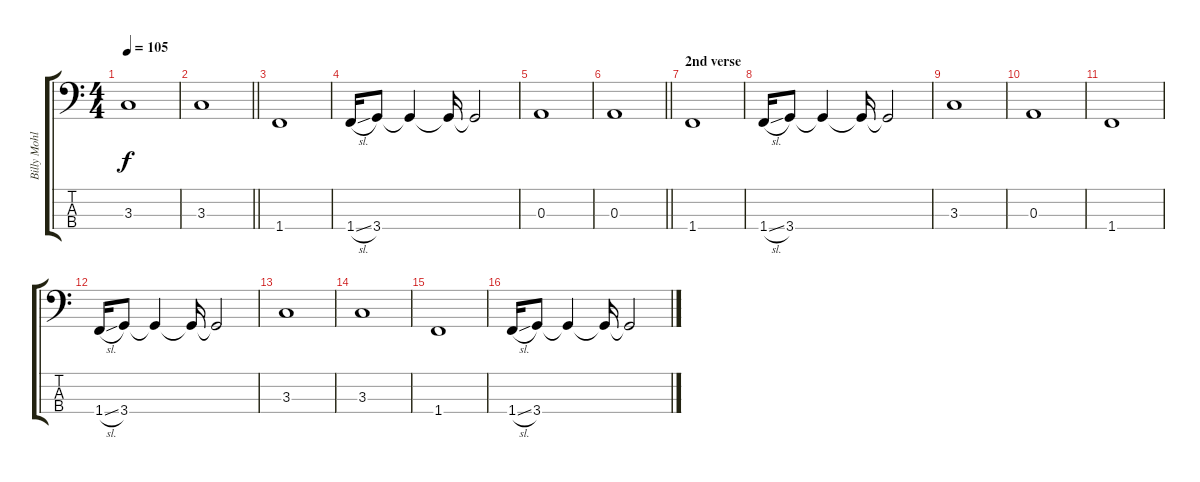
\track ("Billy Mohler " "Billy Mohl") {instrument electricbassfinger}
\staff {score tabs}
\tuning (G2 D2 A1 E1) {hide}
\ts (4 4)
\tempo 105
\clef f4
\ks c
3.3.1{dy f} |
\barLineRight lightlight
3.3.1 |
1.4.1 |
1.4{sl}.16 3.4.8 3.4{t}.4 3.4{t}.16 3.4{t}.2 |
0.3.1 |
\barLineRight lightlight
0.3.1 |
\section ("" "2nd verse")
1.4.1 |
1.4{sl}.16 3.4.8 3.4{t}.4 3.4{t}.16 3.4{t}.2 |
3.3.1 |
0.3.1 |
1.4.1 |
1.4{sl}.16 3.4.8 3.4{t}.4 3.4{t}.16 3.4{t}.2 |
3.3.1 |
3.3.1 |
1.4.1 |
1.4{sl}.16 3.4.8 3.4{t}.4 3.4{t}.16 3.4{t}.2
